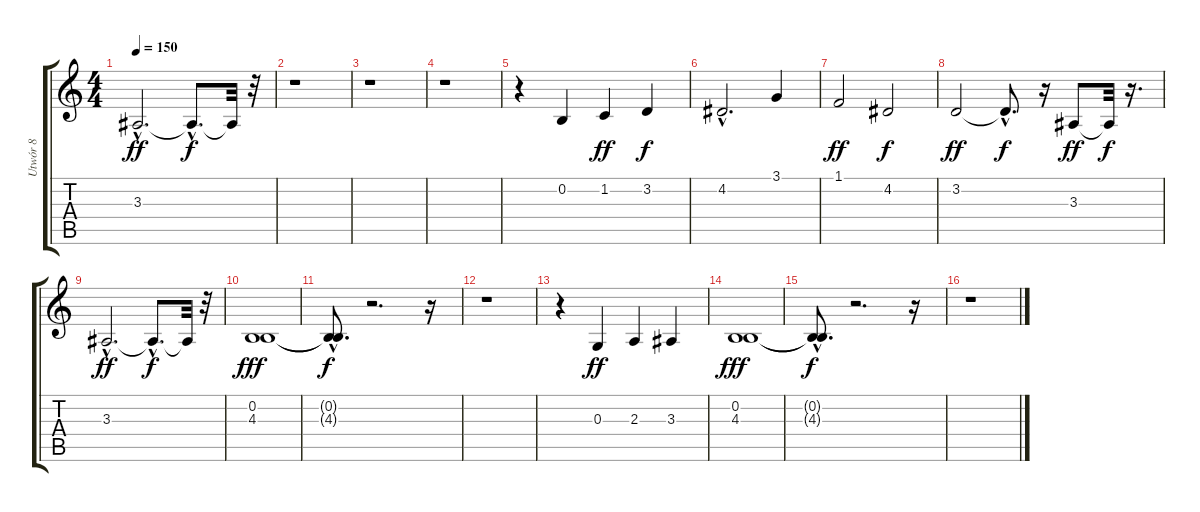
\track ("Utwór 8" "Utwór 8") {instrument lead6voice}
\staff {score tabs}
\tuning (E4 B3 G3 D3 A2 E2) {hide}
\ts (4 4)
\tempo 150
\clef g2
\ks c
3.3{hac}.2{d dy ff} 3.3{hac t}.8{d dy f} 3.3{t}.32 r.32 |
r.1 |
r.1 |
r.1 |
r.4 0.2.4 1.2.4{dy ff} 3.2.4{dy f} |
4.2{hac}.2{d} 3.1.4 |
1.1.2{dy ff} 4.2.2{dy f} |
3.2.2{dy ff} 3.2{hac t}.8{d dy f} r.16 3.3.8{dy ff} 3.3{t}.32{dy f} r.16{d} |
3.3{hac}.2{d dy ff} 3.3{hac t}.8{d dy f} 3.3{t}.32 r.32 |
(0.2 4.3).1{dy fff} |
(0.2{hac t} 4.3{hac t}).8{d dy f} r.2{d} r.16 |
r.1 |
r.4 0.3.4{dy ff} 2.3.4 3.3.4 |
(0.2 4.3).1{dy fff} |
(0.2{hac t} 4.3{hac t}).8{d dy f} r.2{d} r.16 |
r.1
